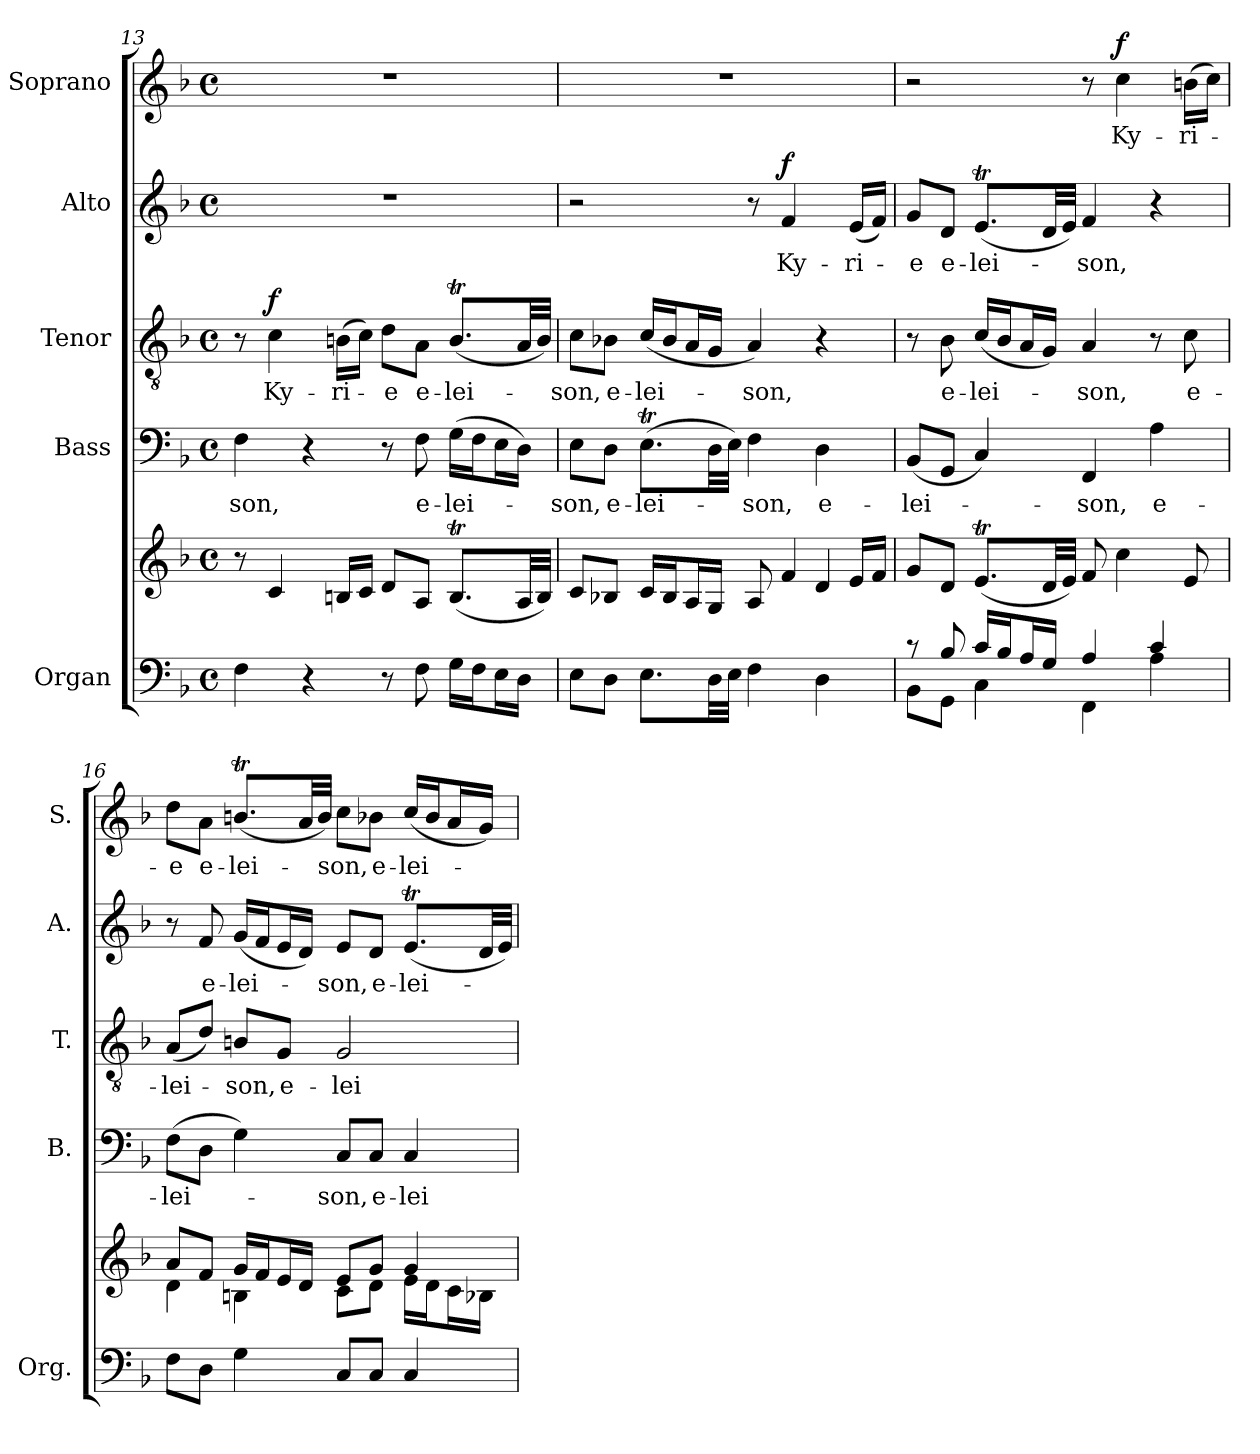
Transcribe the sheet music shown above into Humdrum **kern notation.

**kern	**kern	**kern	**text	**kern	**text	**dynam	**kern	**text	**dynam	**kern	**text	**dynam
*part5	*part5	*part4	*part4	*part3	*part3	*part3	*part2	*part2	*part2	*part1	*part1	*part1
*staff6	*staff5	*staff4	*staff4	*staff3	*staff3	*staff3	*staff2	*staff2	*staff2	*staff1	*staff1	*staff1
*I"Organ	*	*I"Bass	*	*I"Tenor	*	*	*I"Alto	*	*	*I"Soprano	*	*
*I'Org.	*	*I'B.	*	*I'T.	*	*	*I'A.	*	*	*I'S.	*	*
*clefF4	*clefG2	*clefF4	*	*clefGv2	*	*	*clefG2	*	*	*clefG2	*	*
*	*	*	*	*ITrd7c12	*	*	*	*	*	*	*	*
*k[b-]	*k[b-]	*k[b-]	*	*k[b-]	*	*	*k[b-]	*	*	*k[b-]	*	*
*F:	*F:	*F:	*	*F:	*	*	*F:	*	*	*F:	*	*
*M4/4	*M4/4	*M4/4	*	*M4/4	*	*	*M4/4	*	*	*M4/4	*	*
*met(c)	*met(c)	*met(c)	*	*met(c)	*	*	*met(c)	*	*	*met(c)	*	*
=13	=13	=13	=13	=13	=13	=13	=13	=13	=13	=13	=13	=13
!	!	!	!LO:LY:b:color=#000000	!	!	!	!	!	!	!	!	!
4Fi\	8r	4Fi\	-son,	8r	.	.	1r	.	.	1r	.	.
!	!	!	!	!	!LO:LY:b:color=#000000	!	!	!	!	!	!	!
.	4ci/	.	.	4Ci\	Ky-	f	.	.	.	.	.	.
4r	.	4r	.	.	.	.	.	.	.	.	.	.
!	!	!	!	!	!LO:LY:b:color=#000000	!	!	!	!	!	!	!
.	16Bni/LL	.	.	(16BBni\LL	-ri-	.	.	.	.	.	.	.
.	16ci/JJ	.	.	16Ci\JJ)	.	.	.	.	.	.	.	.
!	!	!	!	!	!LO:LY:b:color=#000000	!	!	!	!	!	!	!
8r	8di/L	8r	.	8Di\L	-e	.	.	.	.	.	.	.
!	!	!	!LO:LY:b:color=#000000	!	!	!	!	!	!	!	!	!
!	!	!	!	!	!LO:LY:b:color=#000000	!	!	!	!	!	!	!
8Fi\	8Ai/J	8Fi\	e-	8AAi\J	e-	.	.	.	.	.	.	.
!	!	!	!LO:LY:b:color=#000000	!	!	!	!	!	!	!	!	!
!	!	!	!	!	!LO:LY:b:color=#000000	!	!	!	!	!	!	!
16Gi\LL	(8.Bti/L	(16Gi\LL	-lei-	(8.BBti/L	-lei-	.	.	.	.	.	.	.
16Fi\J	.	16Fi\J	.	.	.	.	.	.	.	.	.	.
16Ei\L	.	16Ei\L	.	.	.	.	.	.	.	.	.	.
16Di\JJ	32Ai/LL	16Di\JJ)	.	32AAi/LL	.	.	.	.	.	.	.	.
.	32Bi/JJJ)	.	.	32BBi/JJJ)	.	.	.	.	.	.	.	.
!!LO:PB:g=z
=14	=14	=14	=14	=14	=14	=14	=14	=14	=14	=14	=14	=14
*	*^	*	*	*	*	*	*	*	*	*	*	*
!	!	!	!	!LO:LY:b:color=#000000	!	!	!	!	!	!	!	!	!
!	!	!	!	!	!	!LO:LY:b:color=#000000	!	!	!	!	!	!	!
8Ei\L	8ci/L	2ryy	8Ei\L	-son,	8Ci\L	-son,	.	2r	.	.	1r	.	.
!	!	!	!	!LO:LY:b:color=#000000	!	!	!	!	!	!	!	!	!
!	!	!	!	!	!	!LO:LY:b:color=#000000	!	!	!	!	!	!	!
8Di\J	8B-Xi/J	.	8Di\J	e-	8BB-Xi\J	e-	.	.	.	.	.	.	.
!	!	!	!	!LO:LY:b:color=#000000	!	!	!	!	!	!	!	!	!
!	!	!	!	!	!	!LO:LY:b:color=#000000	!	!	!	!	!	!	!
8.Ei\L	16ci/LL	.	(8.Eti\L	-lei-	(16Ci/LL	-lei-	.	.	.	.	.	.	.
.	16B-i/J	.	.	.	16BB-i/J	.	.	.	.	.	.	.	.
.	16Ai/L	.	.	.	16AAi/L	.	.	.	.	.	.	.	.
32Di\LL	16Gi/JJ	.	32Di\LL	.	16GGi/JJ	.	.	.	.	.	.	.	.
32Ei\JJJ	.	.	32Ei\JJJ)	.	.	.	.	.	.	.	.	.	.
!	!	!	!	!LO:LY:b:color=#000000	!	!	!	!	!	!	!	!	!
!	!	!	!	!	!	!LO:LY:b:color=#000000	!	!	!	!	!	!	!
4Fi\	8Ai/	4ryy	4Fi\	-son,	4AAi/)	-son,	.	8r	.	.	.	.	.
!	!	!	!	!	!	!	!	!	!LO:LY:b:color=#000000	!	!	!	!
.	4fi/	.	.	.	.	.	.	4fi/	Ky-	f	.	.	.
!	!	!	!	!LO:LY:b:color=#000000	!	!	!	!	!	!	!	!	!
4Di\	.	4di/	4Di\	e-	4r	.	.	.	.	.	.	.	.
!	!	!	!	!	!	!	!	!	!LO:LY:b:color=#000000	!	!	!	!
.	16ei/LL	.	.	.	.	.	.	(16ei/LL	-ri-	.	.	.	.
.	16fi/JJ	.	.	.	.	.	.	16fi/JJ)	.	.	.	.	.
*	*v	*v	*	*	*	*	*	*	*	*	*	*	*
=15	=15	=15	=15	=15	=15	=15	=15	=15	=15	=15	=15	=15
*^	*	*	*	*	*	*	*	*	*	*	*	*
!	!	!	!	!LO:LY:b:color=#000000	!	!	!	!	!	!	!	!	!
!	!	!	!	!	!	!	!	!	!LO:LY:b:color=#000000	!	!	!	!
8r	8BB-i\L	8gi/L	(8BB-i/L	-lei-	8r	.	.	8gi/L	-e	.	2r	.	.
!	!	!	!	!	!	!LO:LY:b:color=#000000	!	!	!	!	!	!	!
!	!	!	!	!	!	!	!	!	!LO:LY:b:color=#000000	!	!	!	!
8B-i/	8GGi\J	8di/J	8GGi/J	.	8BB-i\	e-	.	8di/J	e-	.	.	.	.
!	!	!	!	!	!	!LO:LY:b:color=#000000	!	!	!	!	!	!	!
!	!	!	!	!	!	!	!	!	!LO:LY:b:color=#000000	!	!	!	!
16ci/LL	4Ci\	(8.eti/L	4Ci/)	.	(16Ci/LL	-lei-	.	(8.eti/L	-lei-	.	.	.	.
16B-i/J	.	.	.	.	16BB-i/J	.	.	.	.	.	.	.	.
16Ai/L	.	.	.	.	16AAi/L	.	.	.	.	.	.	.	.
16Gi/JJ	.	32di/LL	.	.	16GGi/JJ)	.	.	32di/LL	.	.	.	.	.
.	.	32ei/JJJ)	.	.	.	.	.	32ei/JJJ)	.	.	.	.	.
!	!	!	!	!LO:LY:b:color=#000000	!	!	!	!	!	!	!	!	!
!	!	!	!	!	!	!LO:LY:b:color=#000000	!	!	!	!	!	!	!
!	!	!	!	!	!	!	!	!	!LO:LY:b:color=#000000	!	!	!	!
4Ai/	4FFi\	8fi/	4FFi/	-son,	4AAi/	-son,	.	4fi/	-son,	.	8r	.	.
!	!	!	!	!	!	!	!	!	!	!	!	!LO:LY:b:color=#000000	!
.	.	4cci\	.	.	.	.	.	.	.	.	4cci\	Ky-	f
!	!	!	!	!LO:LY:b:color=#000000	!	!	!	!	!	!	!	!	!
4ci/	4Ai\	.	4Ai\	e-	8r	.	.	4r	.	.	.	.	.
!	!	!	!	!	!	!LO:LY:b:color=#000000	!	!	!	!	!	!	!
!	!	!	!	!	!	!	!	!	!	!	!	!LO:LY:b:color=#000000	!
.	.	8ei/	.	.	8Ci\	e-	.	.	.	.	(16bni\LL	-ri-	.
.	.	.	.	.	.	.	.	.	.	.	16cci\JJ)	.	.
*v	*v	*	*	*	*	*	*	*	*	*	*	*	*
=16	=16	=16	=16	=16	=16	=16	=16	=16	=16	=16	=16	=16
*	*^	*	*	*	*	*	*	*	*	*	*	*
!	!	!	!	!LO:LY:b:color=#000000	!	!	!	!	!	!	!	!	!
!	!	!	!	!	!	!LO:LY:b:color=#000000	!	!	!	!	!	!	!
!	!	!	!	!	!	!	!	!	!	!	!	!LO:LY:b:color=#000000	!
8Fi\L	8ai/L	4di\	(8Fi\L	-lei-	(8AAi/L	-lei-	.	8r	.	.	8ddi\L	-e	.
!	!	!	!	!	!	!	!	!	!LO:LY:b:color=#000000	!	!	!	!
!	!	!	!	!	!	!	!	!	!	!	!	!LO:LY:b:color=#000000	!
8Di\J	8fi/J	.	8Di\J	.	8Di/J)	.	.	8fi/	e-	.	8ai\J	e-	.
!	!	!	!	!	!	!LO:LY:b:color=#000000	!	!	!	!	!	!	!
!	!	!	!	!	!	!	!	!	!LO:LY:b:color=#000000	!	!	!	!
!	!	!	!	!	!	!	!	!	!	!	!	!LO:LY:b:color=#000000	!
4Gi\	16gi/LL	4Bni\	4Gi\)	.	8BBni/L	-son,	.	(16gi/LL	-lei-	.	(8.bnti/L	-lei-	.
.	16fi/J	.	.	.	.	.	.	16fi/J	.	.	.	.	.
!	!	!	!	!	!	!LO:LY:b:color=#000000	!	!	!	!	!	!	!
.	16ei/L	.	.	.	8GGi/J	e-	.	16ei/L	.	.	.	.	.
.	16di/JJ	.	.	.	.	.	.	16di/JJ)	.	.	32ai/LL	.	.
.	.	.	.	.	.	.	.	.	.	.	32bi/JJJ)	.	.
!	!	!	!	!LO:LY:b:color=#000000	!	!	!	!	!	!	!	!	!
!	!	!	!	!	!	!LO:LY:b:color=#000000	!	!	!	!	!	!	!
!	!	!	!	!	!	!	!	!	!LO:LY:b:color=#000000	!	!	!	!
!	!	!	!	!	!	!	!	!	!	!	!	!LO:LY:b:color=#000000	!
8Ci/L	8ei/L	8ci\L	8Ci/L	-son,	2GGi/	-lei-	.	8ei/L	-son,	.	8cci\L	-son,	.
!	!	!	!	!LO:LY:b:color=#000000	!	!	!	!	!	!	!	!	!
!	!	!	!	!	!	!	!	!	!LO:LY:b:color=#000000	!	!	!	!
!	!	!	!	!	!	!	!	!	!	!	!	!LO:LY:b:color=#000000	!
8Ci/J	8gi/J	8di\J	8Ci/J	e-	.	.	.	8di/J	e-	.	8b-Xi\J	e-	.
!	!	!	!	!LO:LY:b:color=#000000	!	!	!	!	!	!	!	!	!
!	!	!	!	!	!	!	!	!	!LO:LY:b:color=#000000	!	!	!	!
!	!	!	!	!	!	!	!	!	!	!	!	!LO:LY:b:color=#000000	!
4Ci/	4gi/	16ei\LL	4Ci/	-lei-	.	.	.	(8.eti/L	-lei-	.	(16cci/LL	-lei-	.
.	.	16di\J	.	.	.	.	.	.	.	.	16b-i/J	.	.
.	.	16ci\L	.	.	.	.	.	.	.	.	16ai/L	.	.
.	.	16B-Xi\JJ	.	.	.	.	.	32di/LL	.	.	16gi/JJ)	.	.
.	.	.	.	.	.	.	.	32ei/JJJ)	.	.	.	.	.
*	*v	*v	*	*	*	*	*	*	*	*	*	*	*
=	=	=	=	=	=	=	=	=	=	=	=	=
*-	*-	*-	*-	*-	*-	*-	*-	*-	*-	*-	*-	*-
